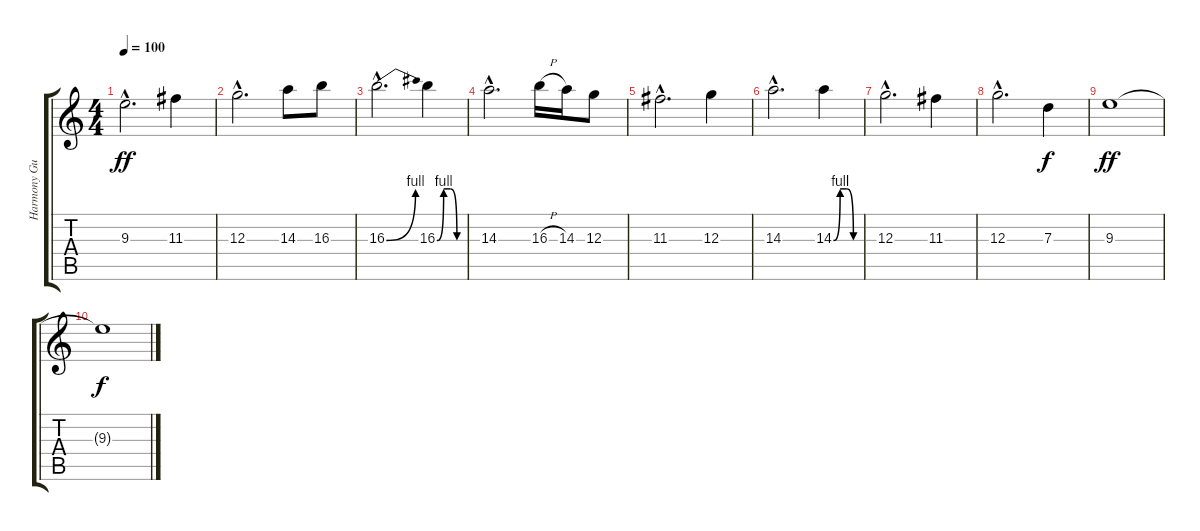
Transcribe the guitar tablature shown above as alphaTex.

\track ("Harmony Gu" "Harmony Gu") {instrument distortionguitar}
\staff {score tabs}
\tuning (E4 B3 G3 D3 A2 E2) {hide}
\ts (4 4)
\tempo 100
\clef g2
\ks c
9.3{hac}.2{d dy ff} 11.3.4 |
12.3{hac}.2{d} 14.3.8 16.3.8 |
16.3{be (bend 0 0 60 4) hac}.2{d} 16.3{be (custom 0 0 15 4 30 4 45 0 60 0)}.4 |
14.3{hac}.2{d} 16.3{h}.16 14.3.16 12.3.8 |
11.3{hac}.2{d} 12.3.4 |
14.3{hac}.2{d} 14.3{be (custom 0 0 15 4 30 4 45 0 60 0)}.4 |
12.3{hac}.2{d} 11.3.4 |
12.3{hac}.2{d} 7.3.4{dy f} |
9.3.1{dy ff} |
9.3{t}.1{dy f}
